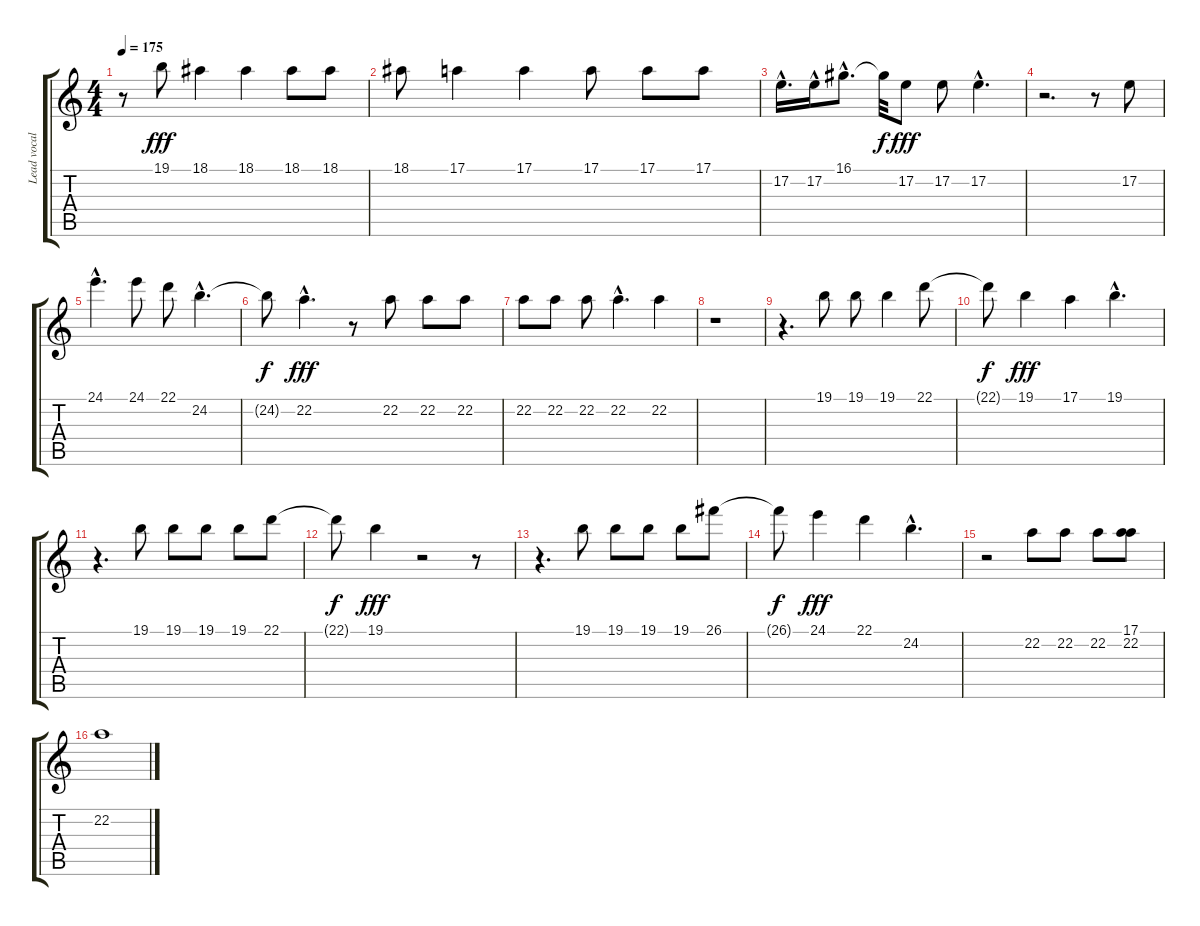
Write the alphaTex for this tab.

\track ("Lead vocal" "Lead vocal") {instrument voiceoohs}
\staff {score tabs}
\tuning (E4 B3 G3 D3 A2 E2) {hide}
\ts (4 4)
\tempo 175
\clef g2
\ks c
r.8{dy fff} 19.1.8 18.1.4 18.1.4 18.1.8 18.1.8 |
18.1.8 17.1.4 17.1.4 17.1.8 17.1.8 17.1.8 |
17.2{hac}.16{d} 17.2{hac}.16 16.1{hac}.8{d} 16.1{t}.32{dy f} 17.2.8{dy fff} 17.2.8 17.2{hac}.4{d} |
r.2{d} r.8 17.2.8 |
24.1{hac}.4{d} 24.1.8 22.1.8 24.2{hac}.4{d} |
24.2{t}.8{dy f} 22.2{hac}.4{d dy fff} r.8 22.2.8 22.2.8 22.2.8 |
22.2.8 22.2.8 22.2.8 22.2{hac}.4{d} 22.2.4 |
r.1 |
r.4{d} 19.1.8 19.1.8 19.1.4 22.1.8 |
22.1{t}.8{dy f} 19.1.4{dy fff} 17.1.4 19.1{hac}.4{d} |
r.4{d} 19.1.8 19.1.8 19.1.8 19.1.8 22.1.8 |
22.1{t}.8{dy f} 19.1.4{dy fff} r.2 r.8 |
r.4{d} 19.1.8 19.1.8 19.1.8 19.1.8 26.1.8 |
26.1{t}.8{dy f} 24.1.4{dy fff} 22.1.4 24.2{hac}.4{d} |
r.2 22.2.8 22.2.8 22.2.8 (17.1 22.2).8 |
22.2.1
